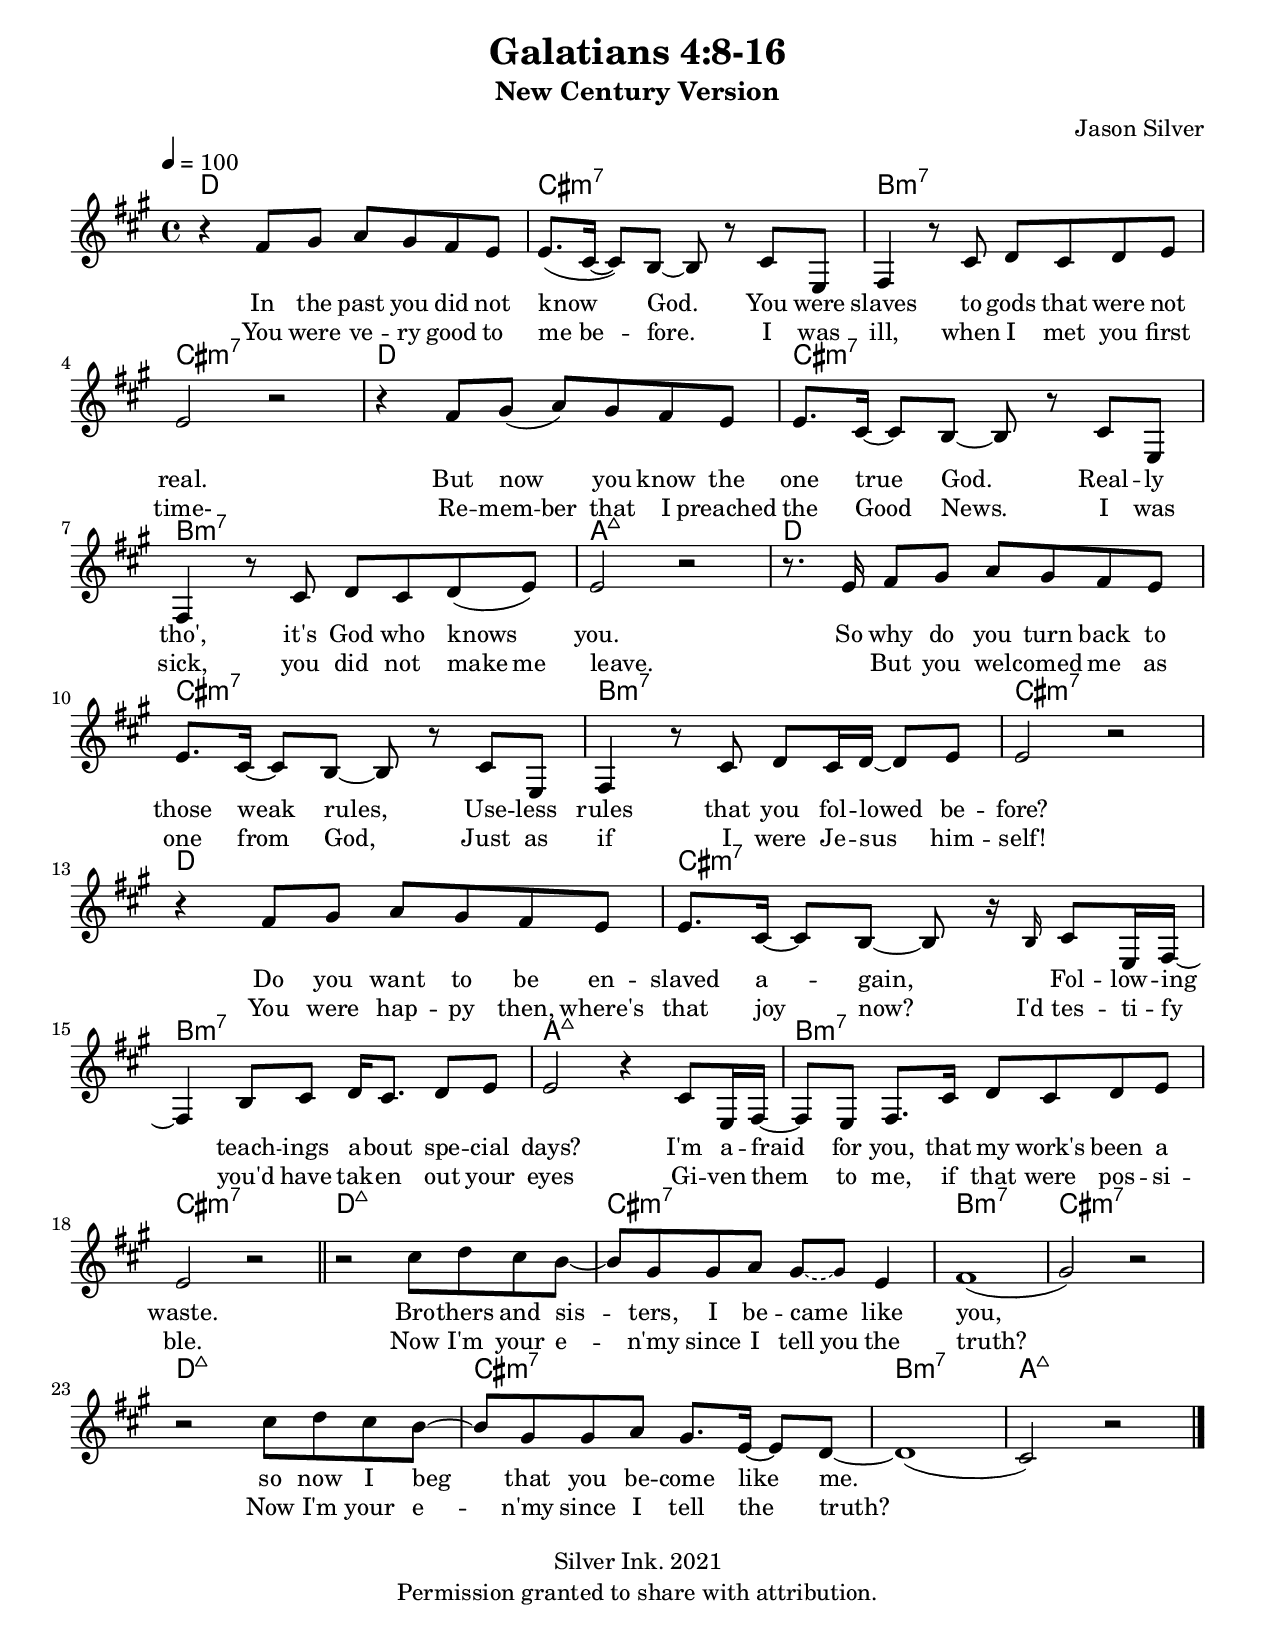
\language "english"
\version "2.18.2"
#(define (line-break-every-nth-engraver bars-per-line)
  (lambda (context)
     (make-engraver
       (acknowledgers ((paper-column-interface engraver grob source-engraver)
         (let ((current-bar (ly:context-property context 'currentBarNumber)))
           (if (= (remainder current-bar bars-per-line) 1)
               (if (eq? #t (ly:grob-property grob 'non-musical))
                   (set! (ly:grob-property grob 'line-break-permission) 'force)
                   (set! (ly:grob-property grob 'line-break-permission)
'())))))))))

\header {
  title = "Galatians 4:8-16"
  subtitle = "New Century Version"
  composer = "Jason Silver"
  poet = ""
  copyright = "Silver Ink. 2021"
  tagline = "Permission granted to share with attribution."
}
\paper {
  top-margin = #10
  bottom-margin = #4
  right-margin = #12
  left-margin = #12
  indent = #0
  min-systems-per-page = 8 % this allows you to squish line spacing

  % the distance between two systems in the same score:
  system-system-spacing = #'((basic-distance . 9 ) (minimum-distance . 0) (padding . -.2 ) (stretchability . 00))
  % the distance between the last system of a score and the first system of the score that follows it, when no (title or top-level) markup exists between them:
  score-system-spacing = #'((basic-distance . 0) (minimum-distance . 0) (padding . 0) (stretchability . 0))
  % the distance between a (title or top-level) markup and the system that follows it:
  markup-system-spacing = #'((basic-distance . 0) (padding . 0) (stretchability . 0))
  % the distance between the last system of a score and the (title or top-level) markup that follows it:
  score-markup-spacing = #'((basic-distance . 5) (padding . 0) (stretchability . 0))
  % the distance between two (title or top-level) markups:
  markup-markup-spacing = #'((basic-distance . -1) (padding . -.5))
  % the distance from the top of the printable area (i.e. the bottom of the top margin) to the first system on a page, when there is no (title or top-level) markup between the two:
  top-system-spacing = #'((basic-distance . 0) (minimum-distance . 0) (padding . 0))
  % the distance from the top of the printable area (i.e. the bottom of the top margin) to the first (title or top-level) markup on a page, when there is no system between the two:
  top-markup-spacing = #'((basic-distance . 0) (minimum-distance . 0) (padding . 0))
  % the distance from the last system or top-level markup on a page to the bottom of the printable area (i.e. the top of the bottom margin):
  last-bottom-spacing = #'((basic-distance . 10 ) (minimum-distance . 0) (padding . 0) (stretchability . 0))

  paper-width = 21.59\cm
  paper-height = 27.94\cm
}
slashOn = {
  \override Rest #'stencil = #ly:percent-repeat-item-interface::beat-slash
  \override Rest #'thickness = #'0.48
  \override Rest #'slope = #'1.2
  \override Rest #'Y-offset = #'-.0
}
slashOff = {
  \revert Rest #'stencil
}
LyricFontSize = #.5
lyricNote = {
  % use \once \set melismaBusyProperties = #'(tieMelismaBusy) on the tie where the note sits
  \once \override Lyrics.LyricText.font-shape = #'italic
  \once \override Lyrics.LyricText.font-size = #.2
  \once \override LyricText.self-alignment-X = #LEFT
}
lyricNotePlacement = {
	\once \override NoteHead.stencil = #ly:text-interface::print
	\once \override NoteHead.text = \markup \musicglyph #"rests.2"
	\once  \hide Stem
}
sectionTitle = #(define-music-function
    (parser location theTitle)
    (string?)
    #{
    \mark \markup { \large \bold \concat { "            " #theTitle } }
    #}
)
textRepeats  = #(define-music-function
    (parser location theTitle)
    (string?)
    #{
    \once \override Score.RehearsalMark #'break-visibility = #'#(#t #t #f)
    \mark \markup { \right-align \small #theTitle }
    #}
)
GotoCoda = {
  \once \override Score.RehearsalMark #'break-visibility = #'#(#t #t #f)
  \mark \markup { \small \musicglyph #"scripts.coda" }
}
Coda = {
  \once \override Score.RehearsalMark #'break-visibility = #'#(#f #t #t)
  \mark \markup { \small \musicglyph #"scripts.coda" }
}
Segno = {
  \once \override Score.RehearsalMark #'break-visibility = #'#(#f #t #t)
  \mark \markup { \small \musicglyph #"scripts.segno" }
}
chExceptionMusic = {
  <c d e g>1-\markup { "2" } % notate as 1.2.3.5
  <c f g>1-\markup {"sus"}
  <c a d g>1-\markup { "m2" } % 1.6.2.
  <c e g d'>1-\markup { \super "add9" } % 1.3.5.9
  <c ef g d'>1-\markup { "m" \super "add9" } % 1.3.5.9
}
slurOff = {
  \set melismaBusyProperties = #'()
}
slurOn = {
  \unset melismaBusyProperties
}
chExceptions = #(append (sequential-music-to-chord-exceptions chExceptionMusic #t) ignatzekExceptions)
chordNames = \chordmode {
	\set chordNameExceptions = #chExceptions
	\set chordChanges = ##t % ##t(true) or ##f(false)
	\set Staff.midiInstrument = #"piano"
  d1 cs:m7 b:m7 cs:m7 d1 cs:m7 b:m7 a:maj7 
  d1 cs:m7 b:m7 cs:m7 d1 cs:m7 b:m7 a:maj7 b:m7 cs:m7 

  d:maj7 cs:m7 b:m7 cs:m7 d:maj7 cs:m7 b:m7 a:maj7
}
melody = \relative c'{
	\set Staff.midiInstrument = #"piano"
		\time 4/4
	\key a  \major
	\clef treble
	\tempo 4 = 100
	%\set melismaBusyProperties = #'()
	%\unset melismaBusyProperties
  r4 fs8 gs a gs fs e e8. (cs16~cs8) b8~b r cs e, fs4 r8 cs' d cs d e e2 r2 |
  r4 fs8 \slurOff  gs (a)   \slurOn
  gs fs e e8. cs16~cs8 b8~b r cs e, fs4 r8 cs' d cs d( \slurOff e) \slurOn  e2 r2 |
  r8. e16 fs8 gs a gs fs e e8. cs16~cs8 b8~b r cs e, fs4 r8 cs' d cs16 d~d8 e e2 r2 |
  r4 fs8 gs a gs fs e e8. cs16~cs8 b8~b r16 \tiny b \normalsize cs8 e,16 fs~fs4 b8 cs d16 cs8. d8 e e2 r4 cs8 e,16 fs~
  fs8 e fs8. cs'16 d8 cs d e e2 r2 \bar "||"
  r2 cs'8 d cs b~b gs gs a \slurOff  \tieDashed  gs~ \tiny gs \normalsize \tieSolid \slurOn e4 fs1( gs2) r2 | r2 cs8 d cs b~b gs gs a gs8. e16~e8 d~d1 (cs2) r2 \bar "|."
}
nothing = \lyricmode {}
verseone = \lyricmode {
	\override LyricText #'font-size = \LyricFontSize

  In the past you did not know God. 
  You were slaves to gods that were not real. 
  But now _ you know the one true God. 
  Real -- ly tho', it's God who knows _ you. 

  So why do you turn back to those weak rules,
  Use -- less rules that you fol -- lowed be -- fore? 
  Do you want to be en -- slaved a -- gain,
  _ Fol -- low -- ing teach -- ings a -- bout spe -- cial days? % , months, seasons, and years. 
  I'm a -- fraid for you, that my work's been a waste.

  Bro -- thers and sis -- ters, I be -- came _ like you, 
  so now I beg that you be -- come like me. 
}
versetwo = \lyricmode {
	\override LyricText #'font-size = \LyricFontSize
  You were ve -- ry good to me_be -- fore. 
  I was ill, when I met you first time-
  Re -- mem -- ber that I preached the Good News. 
  I was sick, you did not make me leave. 

  _ But you wel -- comed me as one from God,
  Just as if I were Je -- sus him -- self! 
  You were hap -- py then, where's that joy now? 
  I'd tes -- ti -- fy you'd have tak -- en out your eyes
  Gi -- ven them to me, if that were pos -- si -- ble. 
  
  Now I'm your e -- n'my since I tell you the truth?
  Now I'm your e -- n'my since I tell the truth?

}

versethree = \lyricmode {
	\override LyricText #'font-size = \LyricFontSize
	%\set stanza = "3."
}
versefour = \lyricmode {
	\override LyricText #'font-size = \LyricFontSize
	\set stanza = "3."
}
versefive = \lyricmode {
	\override LyricText #'font-size = \LyricFontSize
	\set stanza = "4."
}
versesix = \lyricmode {
	\override LyricText #'font-size = \LyricFontSize
}
verseseven = \lyricmode {
	\override LyricText #'font-size = \LyricFontSize
}
verseeight = \lyricmode {
}
\score {
	<<
		\new ChordNames  \with {midiInstrument = #"piano"} {
			\chordNames
		}
		\new Staff
		<<
			\new Voice = "one" {
				\melody
			}
			\addlyrics {
				\verseone
			}
			\addlyrics {
				\versetwo
			}
			\addlyrics {
				\versethree
			}
			\addlyrics {
				\versefour
			}
			\addlyrics {
				\versefive
			}
			\addlyrics {
				\versesix
			}
			\addlyrics {
				\verseseven
			}
			\addlyrics {
				\verseeight
			}
			>>
	>>
	\layout {
		#(layout-set-staff-size 20)
		\context {
			\Score
			% \override NonMusicalPaperColumn #'line-break-permission = ##f
			%\consists #(line-break-every-nth-engraver 4)
		}
	}
	\midi { }
}